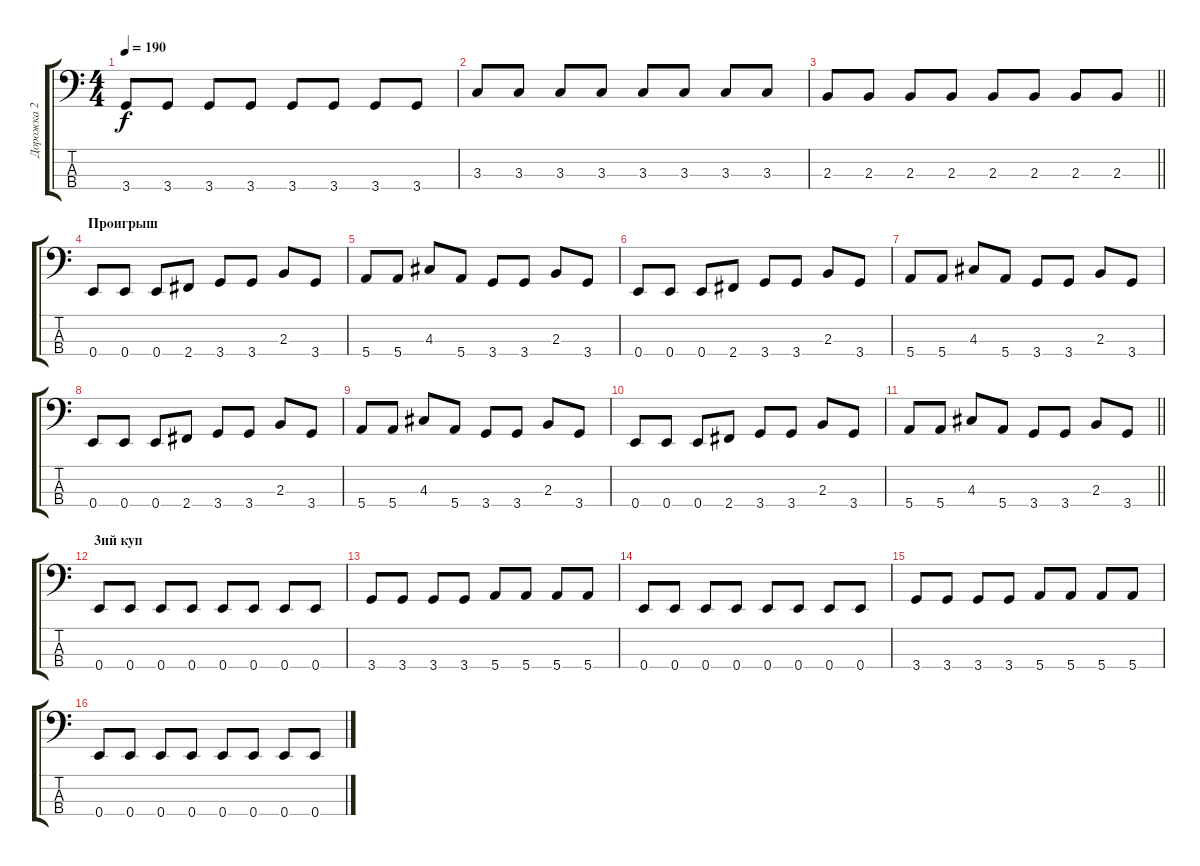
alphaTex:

\track ("Дорожка 2" "Дорожка 2") {instrument electricbasspick}
\staff {score tabs}
\tuning (G2 D2 A1 E1) {hide}
\ts (4 4)
\tempo 190
\clef f4
\ks c
3.4.8{dy f} 3.4.8 3.4.8 3.4.8 3.4.8 3.4.8 3.4.8 3.4.8 |
3.3.8 3.3.8 3.3.8 3.3.8 3.3.8 3.3.8 3.3.8 3.3.8 |
\barLineRight lightlight
2.3.8 2.3.8 2.3.8 2.3.8 2.3.8 2.3.8 2.3.8 2.3.8 |
\section ("" "Проигрыш")
0.4.8 0.4.8 0.4.8 2.4.8 3.4.8 3.4.8 2.3.8 3.4.8 |
5.4.8 5.4.8 4.3.8 5.4.8 3.4.8 3.4.8 2.3.8 3.4.8 |
0.4.8 0.4.8 0.4.8 2.4.8 3.4.8 3.4.8 2.3.8 3.4.8 |
5.4.8 5.4.8 4.3.8 5.4.8 3.4.8 3.4.8 2.3.8 3.4.8 |
0.4.8 0.4.8 0.4.8 2.4.8 3.4.8 3.4.8 2.3.8 3.4.8 |
5.4.8 5.4.8 4.3.8 5.4.8 3.4.8 3.4.8 2.3.8 3.4.8 |
0.4.8 0.4.8 0.4.8 2.4.8 3.4.8 3.4.8 2.3.8 3.4.8 |
\barLineRight lightlight
5.4.8 5.4.8 4.3.8 5.4.8 3.4.8 3.4.8 2.3.8 3.4.8 |
\section ("" "3ий куп")
0.4.8 0.4.8 0.4.8 0.4.8 0.4.8 0.4.8 0.4.8 0.4.8 |
3.4.8 3.4.8 3.4.8 3.4.8 5.4.8 5.4.8 5.4.8 5.4.8 |
0.4.8 0.4.8 0.4.8 0.4.8 0.4.8 0.4.8 0.4.8 0.4.8 |
3.4.8 3.4.8 3.4.8 3.4.8 5.4.8 5.4.8 5.4.8 5.4.8 |
0.4.8 0.4.8 0.4.8 0.4.8 0.4.8 0.4.8 0.4.8 0.4.8
